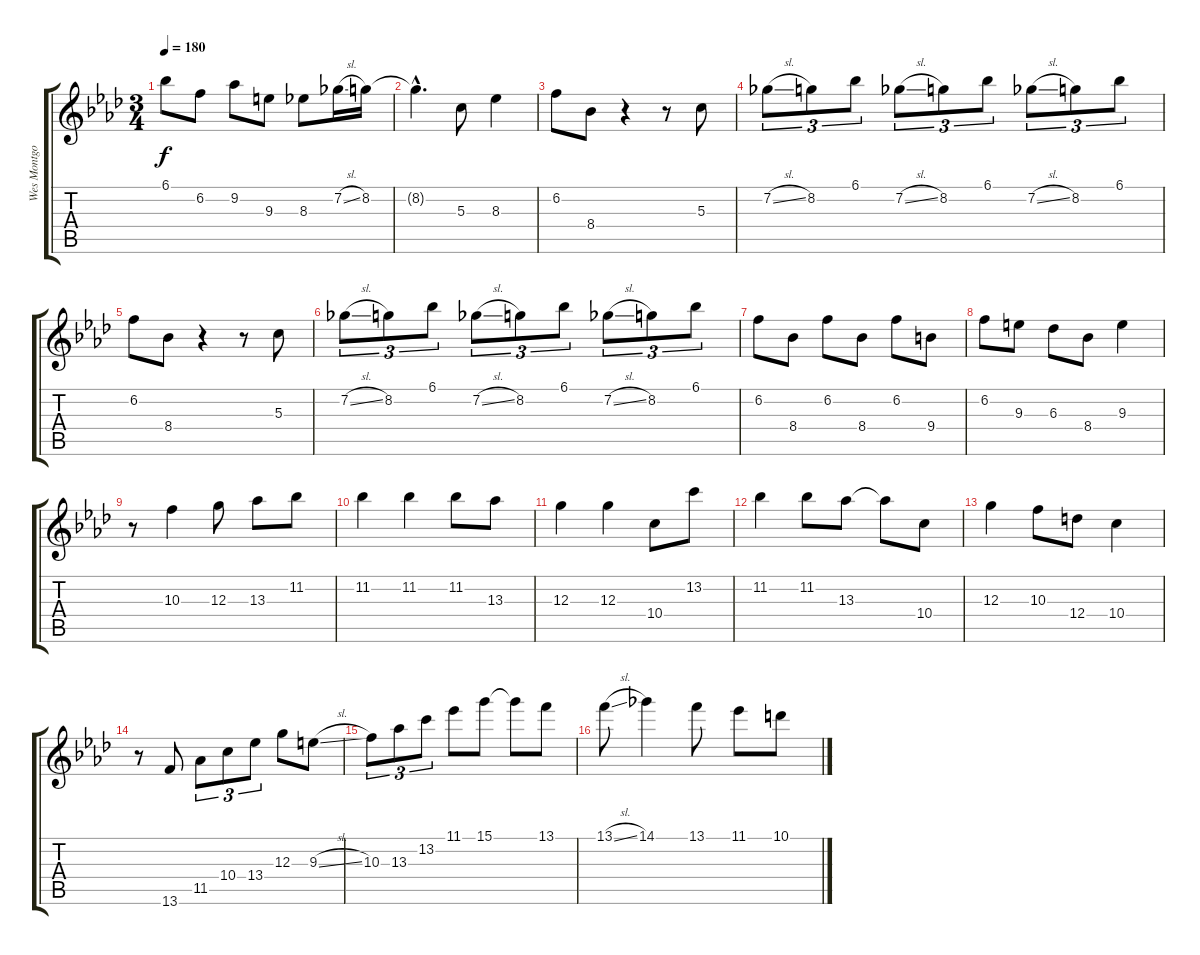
\track ("Wes Montgomery" "Wes Montgo") {instrument electricguitarjazz}
\staff {score tabs}
\tuning (E4 B3 G3 D3 A2 E2) {hide}
\ts (3 4)
\tempo 180
\clef g2
\ks ab
6.1.8{dy f} 6.2.8 9.2.8 9.3.8 8.3.8 7.2{sl}.16 8.2.16 |
8.2{hac t}.4{d} 5.3.8 8.3.4 |
6.2.8 8.4.8 r.4 r.8 5.3.8 |
7.2{sl}.8{tu (3 2)} 8.2.8{tu (3 2)} 6.1.8{tu (3 2)} 7.2{sl}.8{tu (3 2)} 8.2.8{tu (3 2)} 6.1.8{tu (3 2)} 7.2{sl}.8{tu (3 2)} 8.2.8{tu (3 2)} 6.1.8{tu (3 2)} |
6.2.8 8.4.8 r.4 r.8 5.3.8 |
7.2{sl}.8{tu (3 2)} 8.2.8{tu (3 2)} 6.1.8{tu (3 2)} 7.2{sl}.8{tu (3 2)} 8.2.8{tu (3 2)} 6.1.8{tu (3 2)} 7.2{sl}.8{tu (3 2)} 8.2.8{tu (3 2)} 6.1.8{tu (3 2)} |
6.2.8 8.4.8 6.2.8 8.4.8 6.2.8 9.4.8 |
6.2.8 9.3.8 6.3.8 8.4.8 9.3.4 |
r.8 10.3.4 12.3.8 13.3.8 11.2.8 |
11.2.4 11.2.4 11.2.8 13.3.8 |
12.3.4 12.3.4 10.4.8 13.2.8 |
11.2.4 11.2.8 13.3.8 13.3{t}.8 10.4.8 |
12.3.4 10.3.8 12.4.8 10.4.4 |
r.8 13.6.8 11.5.8{tu (3 2)} 10.4.8{tu (3 2)} 13.4.8{tu (3 2)} 12.3.8 9.3{sl}.8 |
10.3.8{tu (3 2)} 13.3.8{tu (3 2)} 13.2.8{tu (3 2)} 11.1.8 15.1.8 15.1{t}.8 13.1.8 |
13.1{sl}.8 14.1.4 13.1.8 11.1.8 10.1.8
